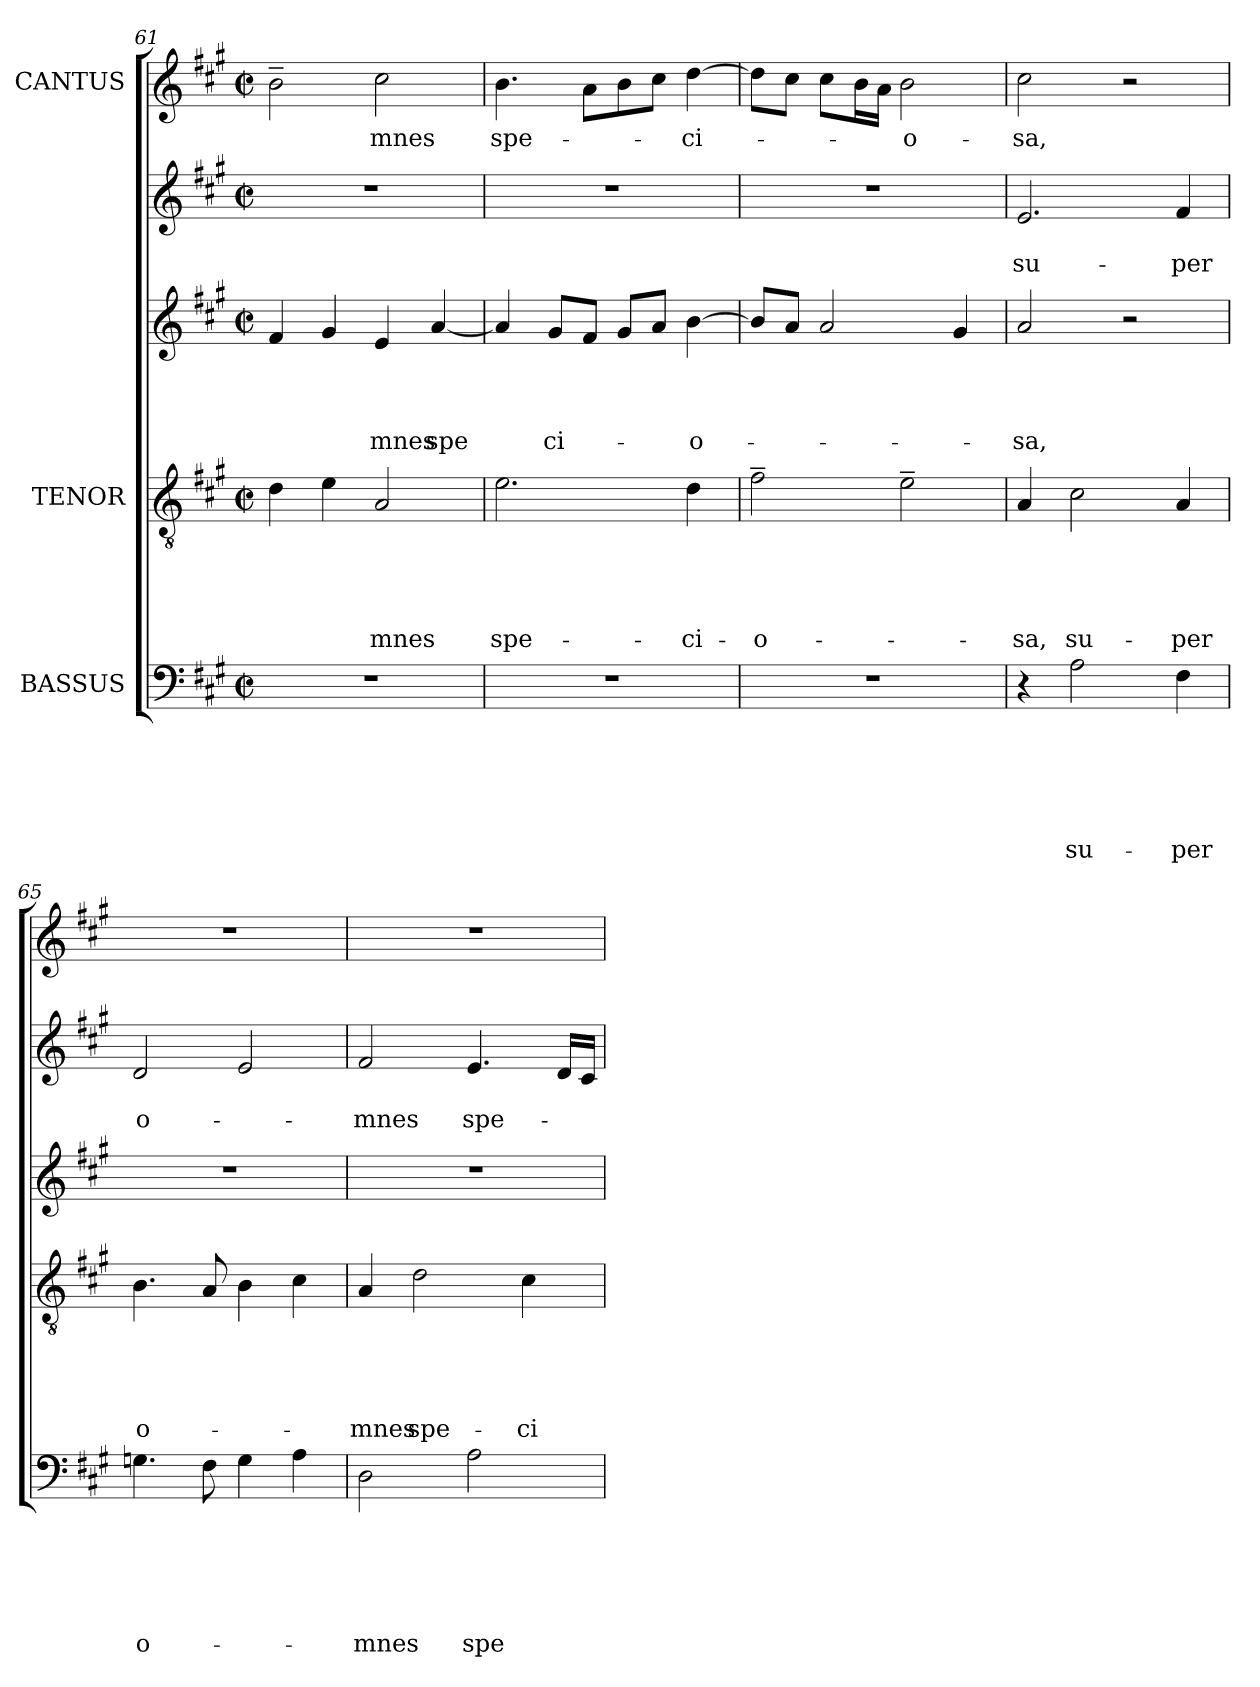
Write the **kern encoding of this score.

**kern	**text	**text	**text	**text	**text	**text	**kern	**text	**text	**text	**text	**text	**kern	**text	**text	**text	**text	**kern	**text	**text	**kern	**text
*part5	*part5	*part5	*part5	*part5	*part5	*part5	*part4	*part4	*part4	*part4	*part4	*part4	*part3	*part3	*part3	*part3	*part3	*part2	*part2	*part2	*part1	*part1
*staff5	*staff5	*staff5	*staff5	*staff5	*staff5	*staff5	*staff4	*staff4	*staff4	*staff4	*staff4	*staff4	*staff3	*staff3	*staff3	*staff3	*staff3	*staff2	*staff2	*staff2	*staff1	*staff1
*I"BASSUS	*	*	*	*	*	*	*I"TENOR	*	*	*	*	*	*	*	*	*	*	*	*	*	*I"CANTUS	*
*clefF4	*	*	*	*	*	*	*clefGv2	*	*	*	*	*	*clefG2	*	*	*	*	*clefG2	*	*	*clefG2	*
*k[f#c#g#]	*	*	*	*	*	*	*k[f#c#g#]	*	*	*	*	*	*k[f#c#g#]	*	*	*	*	*k[f#c#g#]	*	*	*k[f#c#g#]	*
*A:	*	*	*	*	*	*	*A:	*	*	*	*	*	*A:	*	*	*	*	*A:	*	*	*A:	*
*M2/2	*	*	*	*	*	*	*M2/2	*	*	*	*	*	*M2/2	*	*	*	*	*M2/2	*	*	*M2/2	*
*met(c|)	*	*	*	*	*	*	*met(c|)	*	*	*	*	*	*met(c|)	*	*	*	*	*met(c|)	*	*	*met(c|)	*
=61	=61	=61	=61	=61	=61	=61	=61	=61	=61	=61	=61	=61	=61	=61	=61	=61	=61	=61	=61	=61	=61	=61
1r	.	.	.	.	.	.	4d\	.	.	.	.	.	4f#/	.	.	.	.	1r	.	.	2b~>\	.
.	.	.	.	.	.	.	4e\	.	.	.	.	.	4g#/	.	.	.	.	.	.	.	.	.
!	!	!	!	!	!	!	!	!	!	!	!	!LO:LY:b	!	!	!	!	!LO:LY:b	!	!	!	!	!LO:LY:b
.	.	.	.	.	.	.	2A/	.	.	.	.	-mnes	4e/	.	.	.	-mnes	.	.	.	2cc#\	-mnes
!	!	!	!	!	!	!	!	!	!	!	!	!	!	!	!	!	!LO:LY:b	!	!	!	!	!
.	.	.	.	.	.	.	.	.	.	.	.	.	[<4a/	.	.	.	spe	.	.	.	.	.
!!LO:LB:g=z
=62	=62	=62	=62	=62	=62	=62	=62	=62	=62	=62	=62	=62	=62	=62	=62	=62	=62	=62	=62	=62	=62	=62
!	!	!	!	!	!	!	!	!	!	!	!	!LO:LY:b	!	!	!	!	!	!	!	!	!	!LO:LY:b
1r	.	.	.	.	.	.	2.e\	.	.	.	.	spe-	4a/]	.	.	.	.	1r	.	.	4.b\	spe-
!	!	!	!	!	!	!	!	!	!	!	!	!	!	!	!	!	!LO:LY:b	!	!	!	!	!
.	.	.	.	.	.	.	.	.	.	.	.	.	8g#/L	.	.	.	ci-	.	.	.	.	.
.	.	.	.	.	.	.	.	.	.	.	.	.	8f#/J	.	.	.	.	.	.	.	8a\L	.
.	.	.	.	.	.	.	.	.	.	.	.	.	8g#/L	.	.	.	.	.	.	.	8b\	.
.	.	.	.	.	.	.	.	.	.	.	.	.	8a/J	.	.	.	.	.	.	.	8cc#\J	.
!	!	!	!	!	!	!	!	!	!	!	!	!LO:LY:b	!	!	!	!	!LO:LY:b	!	!	!	!	!LO:LY:b
.	.	.	.	.	.	.	4d\	.	.	.	.	-ci-	[>4b\	.	.	.	-o-	.	.	.	[>4dd\	-ci-
=63	=63	=63	=63	=63	=63	=63	=63	=63	=63	=63	=63	=63	=63	=63	=63	=63	=63	=63	=63	=63	=63	=63
!	!	!	!	!	!	!	!	!	!	!	!	!LO:LY:b	!	!	!	!	!	!	!	!	!	!
1r	.	.	.	.	.	.	2f#~>\	.	.	.	.	-o-	8b/L]	.	.	.	.	1r	.	.	8dd\L]	.
.	.	.	.	.	.	.	.	.	.	.	.	.	8a/J	.	.	.	.	.	.	.	8cc#\J	.
.	.	.	.	.	.	.	.	.	.	.	.	.	2a/	.	.	.	.	.	.	.	8cc#\L	.
.	.	.	.	.	.	.	.	.	.	.	.	.	.	.	.	.	.	.	.	.	16b\L	.
.	.	.	.	.	.	.	.	.	.	.	.	.	.	.	.	.	.	.	.	.	16a\JJ	.
!	!	!	!	!	!	!	!	!	!	!	!	!	!	!	!	!	!	!	!	!	!	!LO:LY:b
.	.	.	.	.	.	.	2e~>\	.	.	.	.	.	.	.	.	.	.	.	.	.	2b\	-o-
.	.	.	.	.	.	.	.	.	.	.	.	.	4g#/	.	.	.	.	.	.	.	.	.
=64	=64	=64	=64	=64	=64	=64	=64	=64	=64	=64	=64	=64	=64	=64	=64	=64	=64	=64	=64	=64	=64	=64
!	!	!	!	!	!	!	!	!	!	!	!	!LO:LY:b	!	!	!	!	!LO:LY:b	!	!	!LO:LY:b	!	!LO:LY:b
4r	.	.	.	.	.	.	4A/	.	.	.	.	-sa,	2a/	.	.	.	-sa,	2.e/	.	su-	2cc#\	-sa,
!	!	!	!	!	!	!LO:LY:b	!	!	!	!	!	!LO:LY:b	!	!	!	!	!	!	!	!	!	!
2A\	.	.	.	.	.	su-	2c#\	.	.	.	.	su-	.	.	.	.	.	.	.	.	.	.
.	.	.	.	.	.	.	.	.	.	.	.	.	2r	.	.	.	.	.	.	.	2r	.
!	!	!	!	!	!	!LO:LY:b	!	!	!	!	!	!LO:LY:b	!	!	!	!	!	!	!	!LO:LY:b	!	!
4F#\	.	.	.	.	.	-per	4A/	.	.	.	.	-per	.	.	.	.	.	4f#/	.	-per	.	.
=65	=65	=65	=65	=65	=65	=65	=65	=65	=65	=65	=65	=65	=65	=65	=65	=65	=65	=65	=65	=65	=65	=65
!	!	!	!	!	!	!LO:LY:b	!	!	!	!	!	!LO:LY:b	!	!	!	!	!	!	!	!LO:LY:b	!	!
4.Gn\	.	.	.	.	.	o-	4.B\	.	.	.	.	o-	1r	.	.	.	.	2d/	.	o-	1r	.
8F#\	.	.	.	.	.	.	8A/	.	.	.	.	.	.	.	.	.	.	.	.	.	.	.
4G\	.	.	.	.	.	.	4B\	.	.	.	.	.	.	.	.	.	.	2e/	.	.	.	.
4A\	.	.	.	.	.	.	4c#\	.	.	.	.	.	.	.	.	.	.	.	.	.	.	.
=66	=66	=66	=66	=66	=66	=66	=66	=66	=66	=66	=66	=66	=66	=66	=66	=66	=66	=66	=66	=66	=66	=66
!	!	!	!	!	!	!LO:LY:b	!	!	!	!	!	!LO:LY:b	!	!	!	!	!	!	!	!LO:LY:b	!	!
2D\	.	.	.	.	.	-mnes	4A/	.	.	.	.	-mnes	1r	.	.	.	.	2f#/	.	-mnes	1r	.
!	!	!	!	!	!	!	!	!	!	!	!	!LO:LY:b	!	!	!	!	!	!	!	!	!	!
.	.	.	.	.	.	.	2d\	.	.	.	.	spe-	.	.	.	.	.	.	.	.	.	.
!	!	!	!	!	!	!LO:LY:b	!	!	!	!	!	!	!	!	!	!	!	!	!	!LO:LY:b	!	!
2A\	.	.	.	.	.	spe-	.	.	.	.	.	.	.	.	.	.	.	4.e/	.	spe-	.	.
!	!	!	!	!	!	!	!	!	!	!	!	!LO:LY:b	!	!	!	!	!	!	!	!	!	!
.	.	.	.	.	.	.	4c#\	.	.	.	.	-ci-	.	.	.	.	.	.	.	.	.	.
.	.	.	.	.	.	.	.	.	.	.	.	.	.	.	.	.	.	16d/LL	.	.	.	.
.	.	.	.	.	.	.	.	.	.	.	.	.	.	.	.	.	.	16c#/JJ	.	.	.	.
=	=	=	=	=	=	=	=	=	=	=	=	=	=	=	=	=	=	=	=	=	=	=
*-	*-	*-	*-	*-	*-	*-	*-	*-	*-	*-	*-	*-	*-	*-	*-	*-	*-	*-	*-	*-	*-	*-
